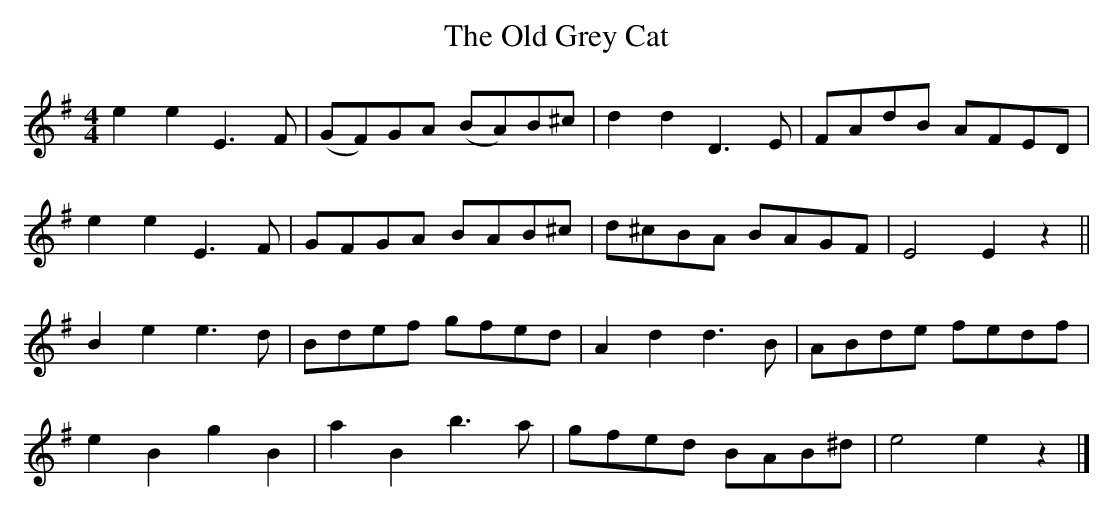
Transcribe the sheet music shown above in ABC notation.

X:1
T:The Old Grey Cat
L:1/8
M:4/4
K:Emin
e2 e2 E3 F|(GF)GA (BA)B^c|d2 d2 D3 E|FAdB AFED|
e2 e2 E3 F|GFGA BAB^c|d^cBA BAGF|E4 E2 z2||
B2 e2 e3 d|Bdef gfed|A2 d2 d3 B|ABde fedf|
e2 B2 g2 B2|a2 B2 b3 a|gfed BAB^d|e4 e2 z2|]
